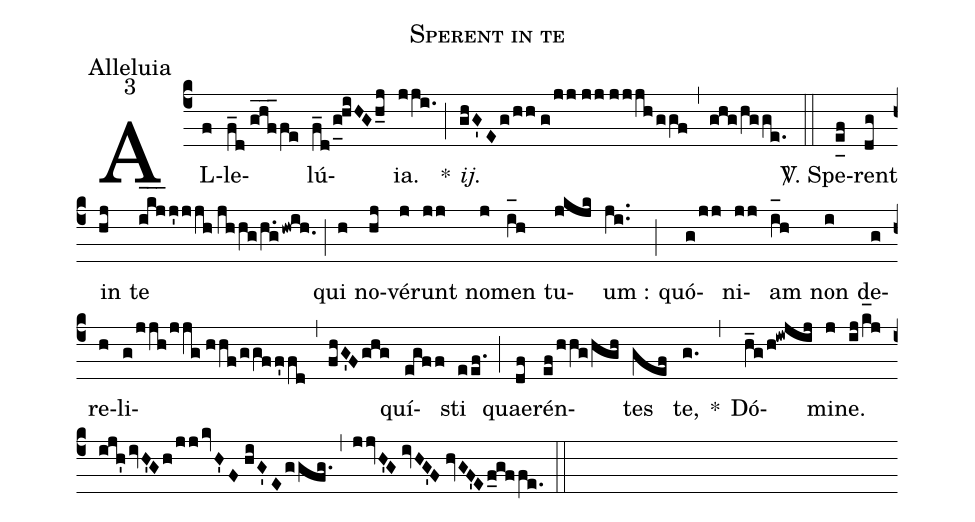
name:Sperent in te;
office-part:Alleluia;
mode:3;
%%
(c4) AL(f)le(f_d//ghf___fe)lú(f_d/g_0[uh:l]hiHGh_j){ia}.(jji.) <clear>*(;) <i>ij.</i>(ghG'Eg/hh//g/jj//jj//jjjhggf) (,) (ghg/hgge.) (::) <sp>V/</sp>. Spe(e_[uh:l]f)rent(dg) in(hj) te(i_[hl:1]k_[hl:1]j_[hl:1]j'jjh//jhhg/h.g/hwih.) (;) qui(h) no(hj)vé(j)runt(jj) no(j)men(i_[oh:h]h) tu(jkjk)um :(ji..) (;) quó(g/jj)ni(jj)am(i_[oh:h]h) non(i) de(g)re(h)li(g/jjh/jjg//hhf/ggf/!f'fd)(,)(fhG'Fghg)quí(egff)sti(eef.) (;) quae(df)rén(ef/hhg/hgh)tes(gef) te,(g.) *(,) Dó(h_g/h!iwjij)mi(j)ne.(ij/k_[hl:1]j//ijh'/!ivH'Gh/jjkvH'F//hiG'Eggfg.) (,) (jjvH'G//ivHG'F//hvGF'Ef_gffe.) (::)
